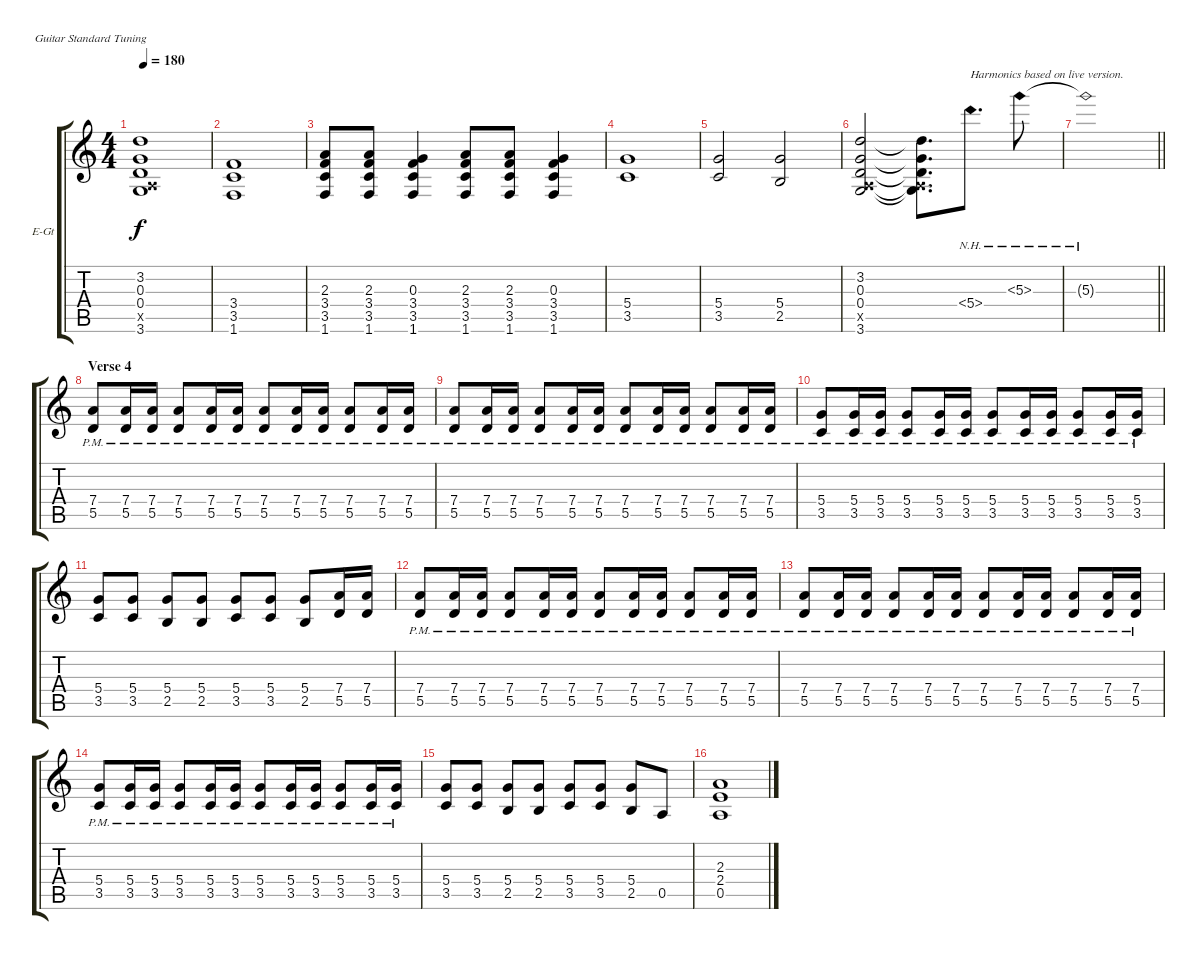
\bracketExtendMode groupsimilarinstruments
\firstSystemTrackNameOrientation horizontal
\otherSystemsTrackNameOrientation horizontal
\track ("Dave Murray" "E-Gt") {instrument overdrivenguitar}
\staff {score tabs}
\tuning (E4 B3 G3 D3 A2 E2)
\ts (4 4)
\tempo 180
\clef g2
\ks c
(3.2{t} 0.3{t} 0.4{t} 0.5{x t} 3.6{t}).1{dy f} |
(3.4 3.5 1.6).1 |
(2.3 3.4 3.5 1.6).8 (2.3 3.4 3.5 1.6).8 (0.3 3.4 3.5 1.6).4 (2.3 3.4 3.5 1.6).8 (2.3 3.4 3.5 1.6).8 (0.3 3.4 3.5 1.6).4 |
(5.4 3.5).1 |
(5.4 3.5).2 (5.4 2.5).2 |
(3.2 0.3 0.4 0.5{x} 3.6).2 (3.2{t} 0.3{t} 0.4{t} 0.5{x t} 3.6{t}).8{d} 5.4{nh}.8{d txt "Harmonics based on live version."} 5.3{nh}.8 |
\barLineRight lightlight
5.3{nh t}.1 |
\section ("" "Verse 4")
(7.4{pm} 5.5{pm}).8 (7.4{pm} 5.5{pm}).16 (7.4{pm} 5.5{pm}).16 (7.4{pm} 5.5{pm}).8 (7.4{pm} 5.5{pm}).16 (7.4{pm} 5.5{pm}).16 (7.4{pm} 5.5{pm}).8 (7.4{pm} 5.5{pm}).16 (7.4{pm} 5.5{pm}).16 (7.4{pm} 5.5{pm}).8 (7.4{pm} 5.5{pm}).16 (7.4{pm} 5.5{pm}).16 |
(7.4{pm} 5.5{pm}).8 (7.4{pm} 5.5{pm}).16 (7.4{pm} 5.5{pm}).16 (7.4{pm} 5.5{pm}).8 (7.4{pm} 5.5{pm}).16 (7.4{pm} 5.5{pm}).16 (7.4{pm} 5.5{pm}).8 (7.4{pm} 5.5{pm}).16 (7.4{pm} 5.5{pm}).16 (7.4{pm} 5.5{pm}).8 (7.4{pm} 5.5{pm}).16 (7.4{pm} 5.5{pm}).16 |
(5.4{pm} 3.5{pm}).8 (5.4{pm} 3.5{pm}).16 (5.4{pm} 3.5{pm}).16 (5.4{pm} 3.5{pm}).8 (5.4{pm} 3.5{pm}).16 (5.4{pm} 3.5{pm}).16 (5.4{pm} 3.5{pm}).8 (5.4{pm} 3.5{pm}).16 (5.4{pm} 3.5{pm}).16 (5.4{pm} 3.5{pm}).8 (5.4{pm} 3.5{pm}).16 (5.4{pm} 3.5{pm}).16 |
(5.4 3.5).8 (5.4 3.5).8 (5.4 2.5).8 (5.4 2.5).8 (5.4 3.5).8 (5.4 3.5).8 (5.4 2.5).8 (7.4 5.5).16 (7.4 5.5).16 |
(7.4{pm} 5.5{pm}).8 (7.4{pm} 5.5{pm}).16 (7.4{pm} 5.5{pm}).16 (7.4{pm} 5.5{pm}).8 (7.4{pm} 5.5{pm}).16 (7.4{pm} 5.5{pm}).16 (7.4{pm} 5.5{pm}).8 (7.4{pm} 5.5{pm}).16 (7.4{pm} 5.5{pm}).16 (7.4{pm} 5.5{pm}).8 (7.4{pm} 5.5{pm}).16 (7.4{pm} 5.5{pm}).16 |
(7.4{pm} 5.5{pm}).8 (7.4{pm} 5.5{pm}).16 (7.4{pm} 5.5{pm}).16 (7.4{pm} 5.5{pm}).8 (7.4{pm} 5.5{pm}).16 (7.4{pm} 5.5{pm}).16 (7.4{pm} 5.5{pm}).8 (7.4{pm} 5.5{pm}).16 (7.4{pm} 5.5{pm}).16 (7.4{pm} 5.5{pm}).8 (7.4{pm} 5.5{pm}).16 (7.4{pm} 5.5{pm}).16 |
(5.4{pm} 3.5{pm}).8 (5.4{pm} 3.5{pm}).16 (5.4{pm} 3.5{pm}).16 (5.4{pm} 3.5{pm}).8 (5.4{pm} 3.5{pm}).16 (5.4{pm} 3.5{pm}).16 (5.4{pm} 3.5{pm}).8 (5.4{pm} 3.5{pm}).16 (5.4{pm} 3.5{pm}).16 (5.4{pm} 3.5{pm}).8 (5.4{pm} 3.5{pm}).16 (5.4{pm} 3.5{pm}).16 |
(5.4 3.5).8 (5.4 3.5).8 (5.4 2.5).8 (5.4 2.5).8 (5.4 3.5).8 (5.4 3.5).8 (5.4 2.5).8 0.5.8 |
(2.3 2.4 0.5).1
